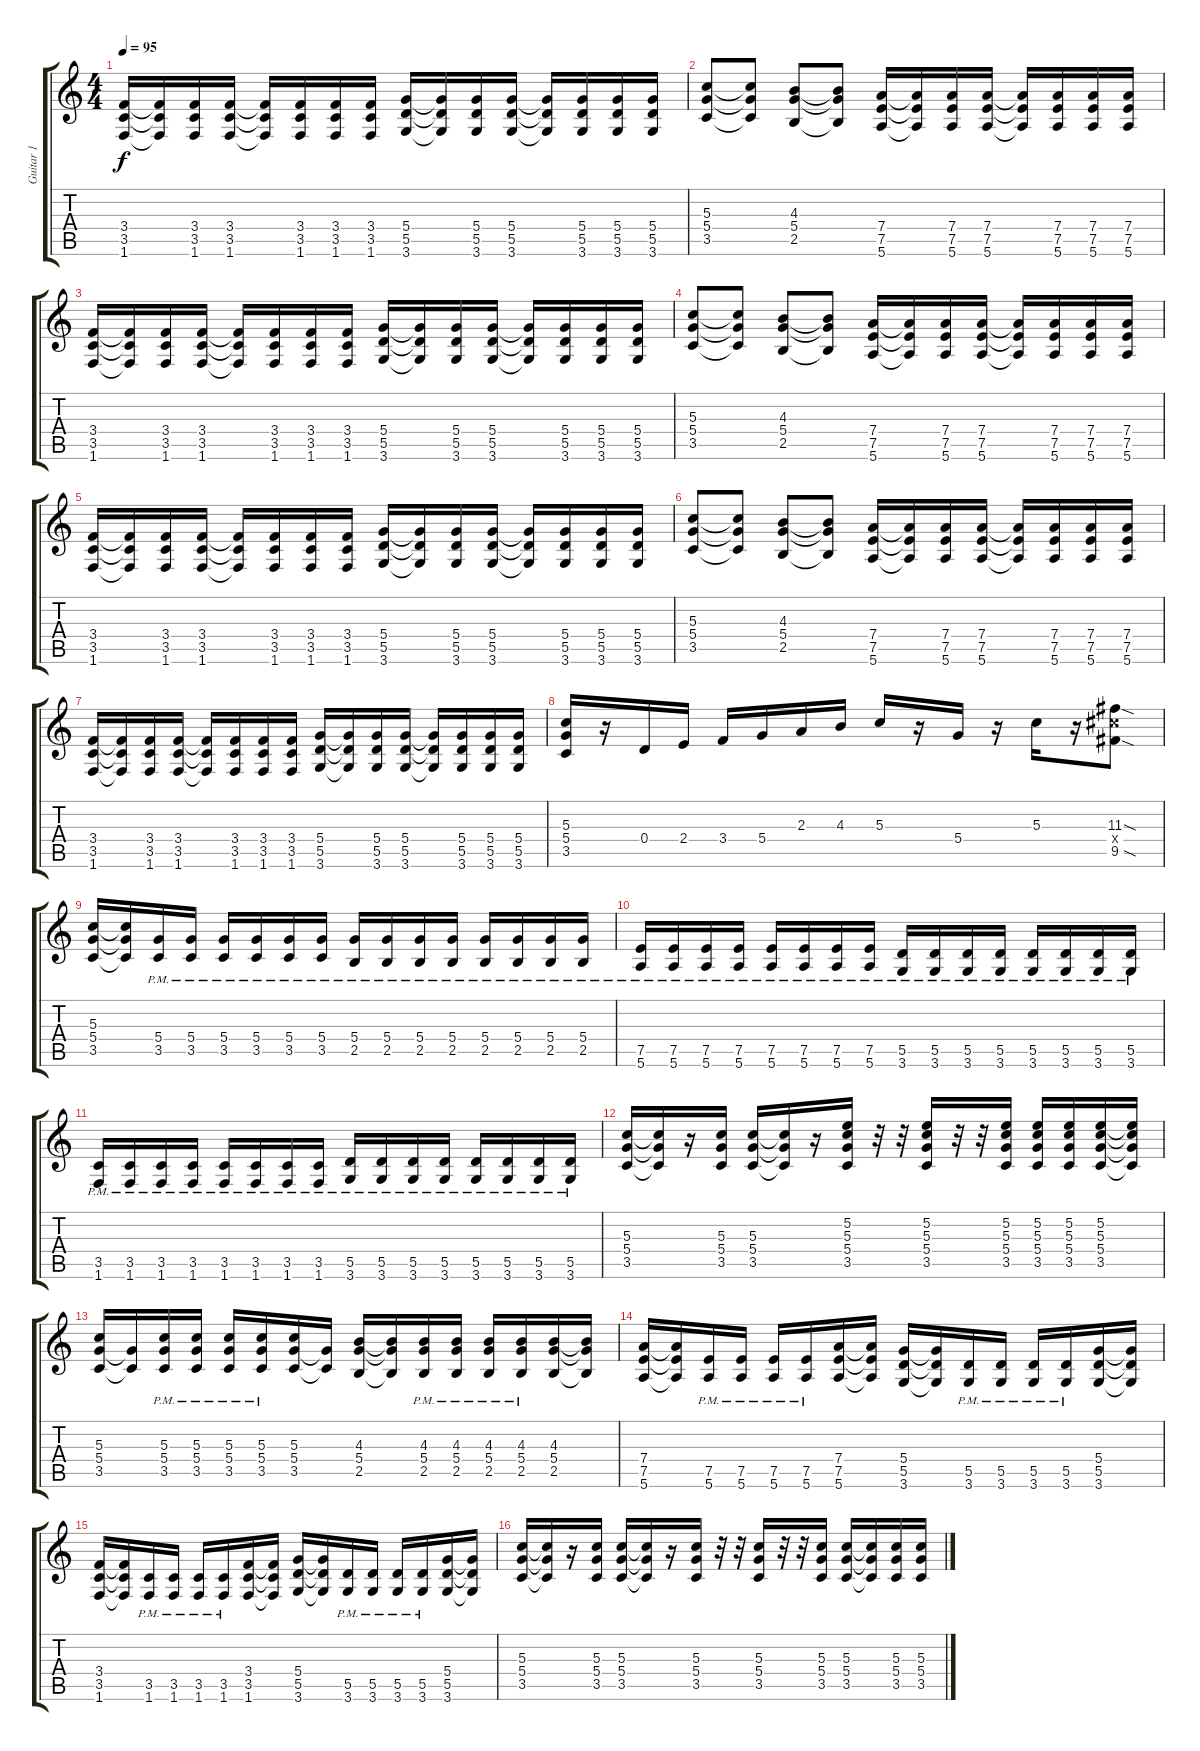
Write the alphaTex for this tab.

\track ("Guitar 1" "Guitar 1") {instrument overdrivenguitar}
\staff {score tabs}
\tuning (E4 B3 G3 D3 A2 E2) {hide}
\ts (4 4)
\tempo 95
\clef g2
\ks c
(3.4 3.5 1.6).16{dy f} (3.4{t} 3.5{t} 1.6{t}).16 (3.4 3.5 1.6).16 (3.4 3.5 1.6).16 (3.4{t} 3.5{t} 1.6{t}).16 (3.4 3.5 1.6).16 (3.4 3.5 1.6).16 (3.4 3.5 1.6).16 (5.4 5.5 3.6).16 (5.4{t} 5.5{t} 3.6{t}).16 (5.4 5.5 3.6).16 (5.4 5.5 3.6).16 (5.4{t} 5.5{t} 3.6{t}).16 (5.4 5.5 3.6).16 (5.4 5.5 3.6).16 (5.4 5.5 3.6).16 |
(5.3 5.4 3.5).8 (5.3{t} 5.4{t} 3.5{t}).8 (4.3 5.4 2.5).8 (4.3{t} 5.4{t} 2.5{t}).8 (7.4 7.5 5.6).16 (7.4{t} 7.5{t} 5.6{t}).16 (7.4 7.5 5.6).16 (7.4 7.5 5.6).16 (7.4{t} 7.5{t} 5.6{t}).16 (7.4 7.5 5.6).16 (7.4 7.5 5.6).16 (7.4 7.5 5.6).16 |
(3.4 3.5 1.6).16 (3.4{t} 3.5{t} 1.6{t}).16 (3.4 3.5 1.6).16 (3.4 3.5 1.6).16 (3.4{t} 3.5{t} 1.6{t}).16 (3.4 3.5 1.6).16 (3.4 3.5 1.6).16 (3.4 3.5 1.6).16 (5.4 5.5 3.6).16 (5.4{t} 5.5{t} 3.6{t}).16 (5.4 5.5 3.6).16 (5.4 5.5 3.6).16 (5.4{t} 5.5{t} 3.6{t}).16 (5.4 5.5 3.6).16 (5.4 5.5 3.6).16 (5.4 5.5 3.6).16 |
(5.3 5.4 3.5).8 (5.3{t} 5.4{t} 3.5{t}).8 (4.3 5.4 2.5).8 (4.3{t} 5.4{t} 2.5{t}).8 (7.4 7.5 5.6).16 (7.4{t} 7.5{t} 5.6{t}).16 (7.4 7.5 5.6).16 (7.4 7.5 5.6).16 (7.4{t} 7.5{t} 5.6{t}).16 (7.4 7.5 5.6).16 (7.4 7.5 5.6).16 (7.4 7.5 5.6).16 |
(3.4 3.5 1.6).16 (3.4{t} 3.5{t} 1.6{t}).16 (3.4 3.5 1.6).16 (3.4 3.5 1.6).16 (3.4{t} 3.5{t} 1.6{t}).16 (3.4 3.5 1.6).16 (3.4 3.5 1.6).16 (3.4 3.5 1.6).16 (5.4 5.5 3.6).16 (5.4{t} 5.5{t} 3.6{t}).16 (5.4 5.5 3.6).16 (5.4 5.5 3.6).16 (5.4{t} 5.5{t} 3.6{t}).16 (5.4 5.5 3.6).16 (5.4 5.5 3.6).16 (5.4 5.5 3.6).16 |
(5.3 5.4 3.5).8 (5.3{t} 5.4{t} 3.5{t}).8 (4.3 5.4 2.5).8 (4.3{t} 5.4{t} 2.5{t}).8 (7.4 7.5 5.6).16 (7.4{t} 7.5{t} 5.6{t}).16 (7.4 7.5 5.6).16 (7.4 7.5 5.6).16 (7.4{t} 7.5{t} 5.6{t}).16 (7.4 7.5 5.6).16 (7.4 7.5 5.6).16 (7.4 7.5 5.6).16 |
(3.4 3.5 1.6).16 (3.4{t} 3.5{t} 1.6{t}).16 (3.4 3.5 1.6).16 (3.4 3.5 1.6).16 (3.4{t} 3.5{t} 1.6{t}).16 (3.4 3.5 1.6).16 (3.4 3.5 1.6).16 (3.4 3.5 1.6).16 (5.4 5.5 3.6).16 (5.4{t} 5.5{t} 3.6{t}).16 (5.4 5.5 3.6).16 (5.4 5.5 3.6).16 (5.4{t} 5.5{t} 3.6{t}).16 (5.4 5.5 3.6).16 (5.4 5.5 3.6).16 (5.4 5.5 3.6).16 |
(5.3 5.4 3.5).16 r.16 0.4.16 2.4.16 3.4.16 5.4.16 2.3.16 4.3.16 5.3.16 r.16 5.4.16 r.16 5.3.16 r.16 (11.3{sod} 11.4{x} 9.5{sod}).8 |
(5.3 5.4 3.5).16 (5.3{t} 5.4{t} 3.5{t}).16 (5.4{pm} 3.5{pm}).16 (5.4{pm} 3.5{pm}).16 (5.4{pm} 3.5{pm}).16 (5.4{pm} 3.5{pm}).16 (5.4{pm} 3.5{pm}).16 (5.4{pm} 3.5{pm}).16 (5.4{pm} 2.5{pm}).16 (5.4{pm} 2.5{pm}).16 (5.4{pm} 2.5{pm}).16 (5.4{pm} 2.5{pm}).16 (5.4{pm} 2.5{pm}).16 (5.4{pm} 2.5{pm}).16 (5.4{pm} 2.5{pm}).16 (5.4{pm} 2.5{pm}).16 |
(7.5{pm} 5.6{pm}).16 (7.5{pm} 5.6{pm}).16 (7.5{pm} 5.6{pm}).16 (7.5{pm} 5.6{pm}).16 (7.5{pm} 5.6{pm}).16 (7.5{pm} 5.6{pm}).16 (7.5{pm} 5.6{pm}).16 (7.5{pm} 5.6{pm}).16 (5.5{pm} 3.6{pm}).16 (5.5{pm} 3.6{pm}).16 (5.5{pm} 3.6{pm}).16 (5.5{pm} 3.6{pm}).16 (5.5{pm} 3.6{pm}).16 (5.5{pm} 3.6{pm}).16 (5.5{pm} 3.6{pm}).16 (5.5{pm} 3.6{pm}).16 |
(3.5{pm} 1.6{pm}).16 (3.5{pm} 1.6{pm}).16 (3.5{pm} 1.6{pm}).16 (3.5{pm} 1.6{pm}).16 (3.5{pm} 1.6{pm}).16 (3.5{pm} 1.6{pm}).16 (3.5{pm} 1.6{pm}).16 (3.5{pm} 1.6{pm}).16 (5.5{pm} 3.6{pm}).16 (5.5{pm} 3.6{pm}).16 (5.5{pm} 3.6{pm}).16 (5.5{pm} 3.6{pm}).16 (5.5{pm} 3.6{pm}).16 (5.5{pm} 3.6{pm}).16 (5.5{pm} 3.6{pm}).16 (5.5{pm} 3.6{pm}).16 |
(5.3 5.4 3.5).16 (5.3{t} 5.4{t} 3.5{t}).16 r.16 (5.3 5.4 3.5).16 (5.3 5.4 3.5).16 (5.3{t} 5.4{t} 3.5{t}).16 r.16 (5.2 5.3 5.4 3.5).16 r.32 r.32 (5.2 5.3 5.4 3.5).16 r.32 r.32 (5.2 5.3 5.4 3.5).16 (5.2 5.3 5.4 3.5).16 (5.2 5.3 5.4 3.5).16 (5.2 5.3 5.4 3.5).16 (5.2{t} 5.3{t} 5.4{t} 3.5{t}).16 |
(5.3 5.4 3.5).16 (5.4{t} 3.5{t}).16 (5.3{pm} 5.4{pm} 3.5{pm}).16 (5.3{pm} 5.4{pm} 3.5{pm}).16 (5.3{pm} 5.4{pm} 3.5{pm}).16 (5.3{pm} 5.4{pm} 3.5{pm}).16 (5.3 5.4 3.5).16 (5.4{t} 3.5{t}).16 (4.3 5.4 2.5).16 (4.3{t} 5.4{t} 2.5{t}).16 (4.3{pm} 5.4{pm} 2.5{pm}).16 (4.3{pm} 5.4{pm} 2.5{pm}).16 (4.3{pm} 5.4{pm} 2.5{pm}).16 (4.3{pm} 5.4{pm} 2.5{pm}).16 (4.3 5.4 2.5).16 (4.3{t} 5.4{t} 2.5{t}).16 |
(7.4 7.5 5.6).16 (7.4{t} 7.5{t} 5.6{t}).16 (7.5{pm} 5.6{pm}).16 (7.5{pm} 5.6{pm}).16 (7.5{pm} 5.6{pm}).16 (7.5{pm} 5.6{pm}).16 (7.4 7.5 5.6).16 (7.4{t} 7.5{t} 5.6{t}).16 (5.4 5.5 3.6).16 (5.4{t} 5.5{t} 3.6{t}).16 (5.5{pm} 3.6{pm}).16 (5.5{pm} 3.6{pm}).16 (5.5{pm} 3.6{pm}).16 (5.5{pm} 3.6{pm}).16 (5.4 5.5 3.6).16 (5.4{t} 5.5{t} 3.6{t}).16 |
(3.4 3.5 1.6).16 (3.4{t} 3.5{t} 1.6{t}).16 (3.5{pm} 1.6{pm}).16 (3.5{pm} 1.6{pm}).16 (3.5{pm} 1.6{pm}).16 (3.5{pm} 1.6{pm}).16 (3.4 3.5 1.6).16 (3.4{t} 3.5{t} 1.6{t}).16 (5.4 5.5 3.6).16 (5.4{t} 5.5{t} 3.6{t}).16 (5.5{pm} 3.6{pm}).16 (5.5{pm} 3.6{pm}).16 (5.5{pm} 3.6{pm}).16 (5.5{pm} 3.6{pm}).16 (5.4 5.5 3.6).16 (5.4{t} 5.5{t} 3.6{t}).16 |
(5.3 5.4 3.5).16 (5.3{t} 5.4{t} 3.5{t}).16 r.16 (5.3 5.4 3.5).16 (5.3 5.4 3.5).16 (5.3{t} 5.4{t} 3.5{t}).16 r.16 (5.3 5.4 3.5).16 r.32 r.32 (5.3 5.4 3.5).16 r.32 r.32 (5.3 5.4 3.5).16 (5.3 5.4 3.5).16 (5.3{t} 5.4{t} 3.5{t}).16 (5.3 5.4 3.5).16 (5.3 5.4 3.5).16
